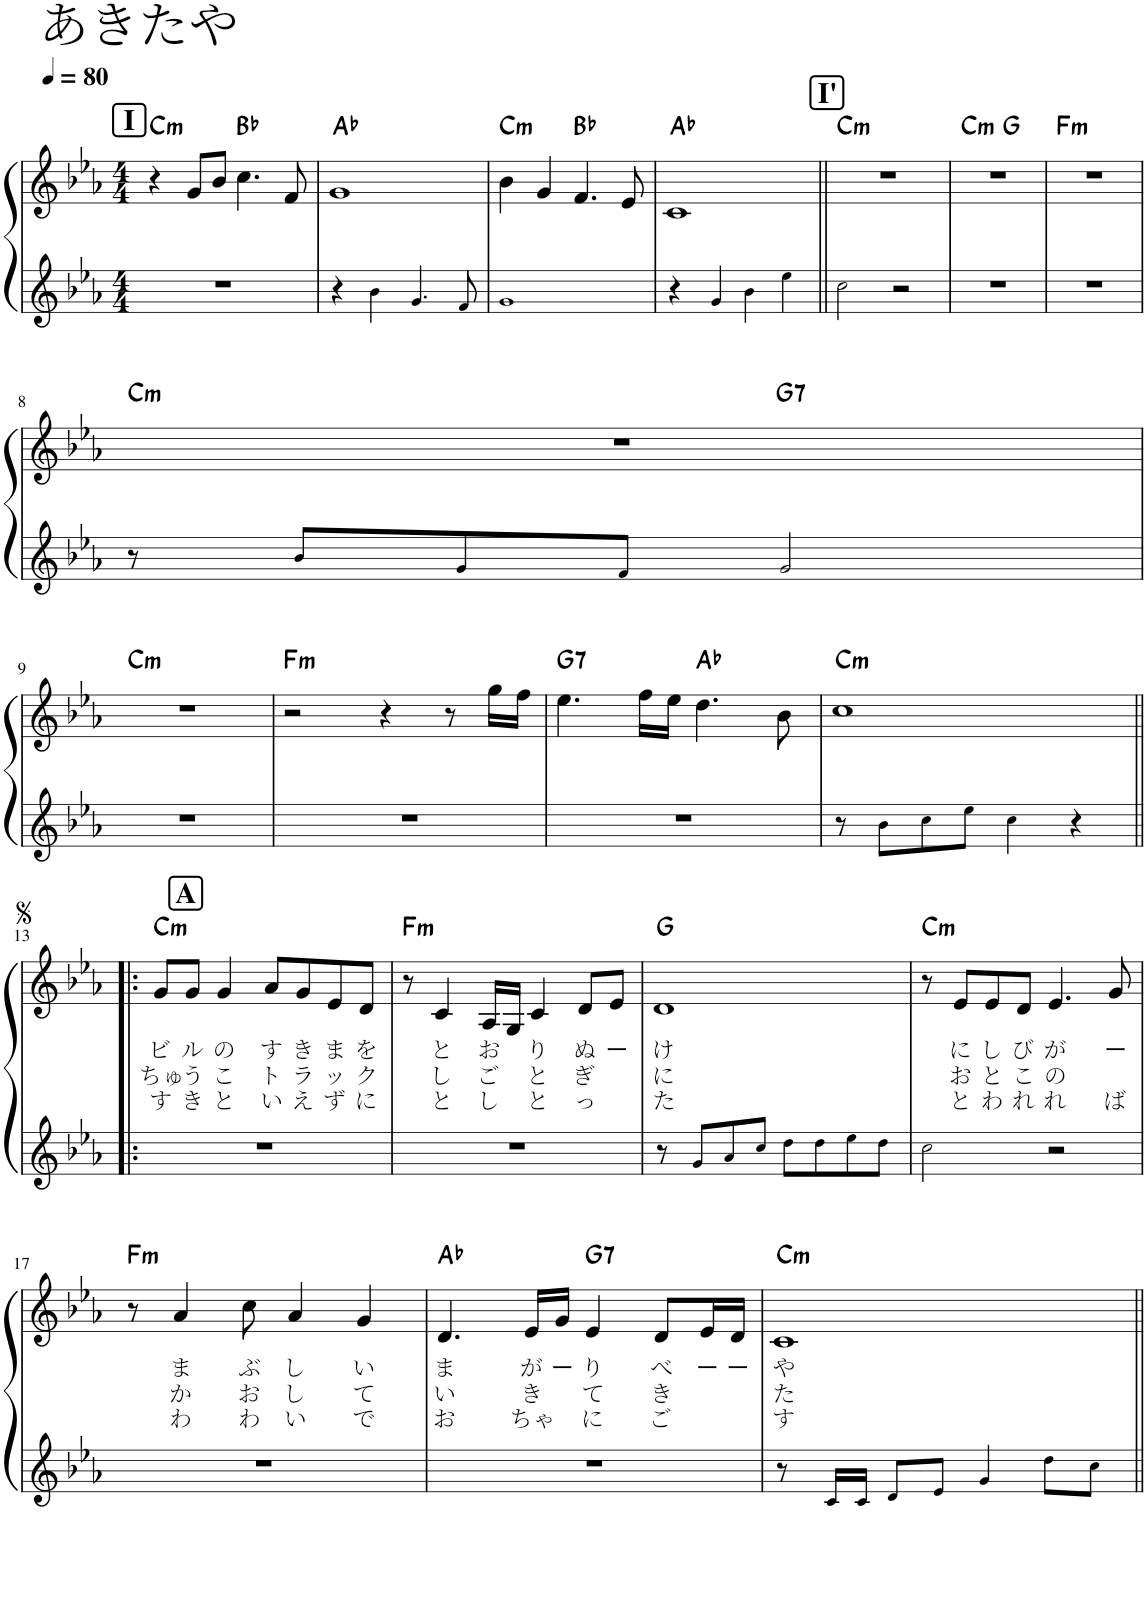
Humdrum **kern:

**kern	**kern	**text	**text	**text	**harte
*part1	*part1	*part1	*part1	*part1	*part1
*staff2	*staff1	*staff1	*staff1	*staff1	*
*I"Piano	*	*	*	*	*
*I'Pno.	*	*	*	*	*
*clefG2	*clefG2	*	*	*	*
*k[b-e-a-]	*k[b-e-a-]	*	*	*	*
*M4/4	*M4/4	*	*	*	*
*MM80	*MM80	*	*	*	*
!!LO:REH:place=s1:a:B:cj:fs=14:t=I
=1	=1	=1	=1	=1	=1
!	!	!	!	!	!LO:H:kt=m
1r	4r	.	.	.	C:min
.	8g/L	.	.	.	.
.	8b-/J	.	.	.	.
.	4.cc\	.	.	.	Bb:maj
.	8f/	.	.	.	.
=2	=2	=2	=2	=2	=2
4r	1g	.	.	.	Ab:maj
4b-!\	.	.	.	.	.
4.g!/	.	.	.	.	.
8f!/	.	.	.	.	.
=3	=3	=3	=3	=3	=3
!	!	!	!	!	!LO:H:kt=m
1g!	4b-\	.	.	.	C:min
.	4g/	.	.	.	.
.	4.f/	.	.	.	Bb:maj
.	8e-/	.	.	.	.
=4	=4	=4	=4	=4	=4
4r	1c	.	.	.	Ab:maj
4g!/	.	.	.	.	.
4b-!\	.	.	.	.	.
4ee-!\	.	.	.	.	.
!!LO:REH:place=s1:a:B:cj:fs=14:t=I'
=5||	=5||	=5||	=5||	=5||	=5||
!	!	!	!	!	!LO:H:kt=m
2cc!\	1r	.	.	.	C:min
2r	.	.	.	.	.
=6	=6	=6	=6	=6	=6
!	!	!	!	!	!LO:H:kt=m
*	*^	*	*	*	*
1r	1r	2ryy	.	.	.	C:min
.	.	2ryy	.	.	.	G:maj
=7	=7	=7	=7	=7	=7	=7
!	!	!	!	!	!	!LO:H:kt=m
*	*v	*v	*	*	*	*
1r	1r	.	.	.	F:min
!!LO:LB:g=z
=8	=8	=8	=8	=8	=8
!	!	!	!	!	!LO:H:kt=m
*	*^	*	*	*	*
8r	1r	2ryy	.	.	.	C:min
8b-!/L	.	.	.	.	.	.
8g!/	.	.	.	.	.	.
8f!/J	.	.	.	.	.	.
!	!	!	!	!	!	!LO:H:kt=7
2g!/	.	2ryy	.	.	.	G:7
!!LO:LB:g=z
=9	=9	=9	=9	=9	=9	=9
!	!	!	!	!	!	!LO:H:kt=m
*	*v	*v	*	*	*	*
1r	1r	.	.	.	C:min
=10	=10	=10	=10	=10	=10
!	!	!	!	!	!LO:H:kt=m
1r	2r	.	.	.	F:min
.	4r	.	.	.	.
.	8r	.	.	.	.
.	16gg\LL	.	.	.	.
.	16ff\JJ	.	.	.	.
=11	=11	=11	=11	=11	=11
!	!	!	!	!	!LO:H:kt=7
1r	4.ee-\	.	.	.	G:7
.	16ff\LL	.	.	.	.
.	16ee-\JJ	.	.	.	.
.	4.dd\	.	.	.	Ab:maj
.	8b-\	.	.	.	.
=12	=12	=12	=12	=12	=12
!	!	!	!	!	!LO:H:kt=m
8r	1cc	.	.	.	C:min
8b-!\L	.	.	.	.	.
8cc!\	.	.	.	.	.
8ee-!\J	.	.	.	.	.
4cc!\	.	.	.	.	.
4r	.	.	.	.	.
!!LO:LB:g=z
!!LO:REH:place=s1:a:B:cj:fs=14:t=A:qo=0.5
=13!|:	=13!|:	=13!|:	=13!|:	=13!|:	=13!|:
!	!	!LO:LY:b	!LO:LY:b	!LO:LY:b	!LO:H:kt=m
1r	8g/L	ビ	ちゅ	す	C:min
!	!	!LO:LY:b	!LO:LY:b	!LO:LY:b	!
.	8g/J	ル	う	き	.
!	!	!LO:LY:b	!LO:LY:b	!LO:LY:b	!
.	4g/	の	こ	と	.
!	!	!LO:LY:b	!LO:LY:b	!LO:LY:b	!
.	8a-/L	す	ト	い	.
!	!	!LO:LY:b	!LO:LY:b	!LO:LY:b	!
.	8g/	き	ラ	え	.
!	!	!LO:LY:b	!LO:LY:b	!LO:LY:b	!
.	8e-/	ま	ッ	ず	.
!	!	!LO:LY:b	!LO:LY:b	!LO:LY:b	!
.	8d/J	を	ク	に	.
=14	=14	=14	=14	=14	=14
!	!	!	!	!	!LO:H:kt=m
1r	8r	.	.	.	F:min
!	!	!LO:LY:b	!LO:LY:b	!LO:LY:b	!
.	4c/	と	し	と	.
!	!	!LO:LY:b	!LO:LY:b	!LO:LY:b	!
.	16A-/LL	お	ご	し	.
.	16G/JJ	.	.	.	.
!	!	!LO:LY:b	!LO:LY:b	!LO:LY:b	!
.	4c/	り	と	と	.
!	!	!LO:LY:b	!LO:LY:b	!LO:LY:b	!
.	8d/L	ぬ	ぎ	っ	.
!	!	!LO:LY:b	!	!	!
.	8e-/J	ー	.	.	.
=15	=15	=15	=15	=15	=15
!	!	!LO:LY:b	!LO:LY:b	!LO:LY:b	!
8r	1d	け	に	た	G:maj
8g!/L	.	.	.	.	.
8a-!/	.	.	.	.	.
8cc!/J	.	.	.	.	.
8dd!\L	.	.	.	.	.
8dd!\	.	.	.	.	.
8ee-!\	.	.	.	.	.
8dd!\J	.	.	.	.	.
=16	=16	=16	=16	=16	=16
!	!	!	!	!	!LO:H:kt=m
2cc!\	8r	.	.	.	C:min
!	!	!LO:LY:b	!LO:LY:b	!LO:LY:b	!
.	8e-/L	に	お	と	.
!	!	!LO:LY:b	!LO:LY:b	!LO:LY:b	!
.	8e-/	し	と	わ	.
!	!	!LO:LY:b	!LO:LY:b	!LO:LY:b	!
.	8d/J	び	こ	れ	.
!	!	!LO:LY:b	!LO:LY:b	!LO:LY:b	!
2r	4.e-/	が	の	れ	.
!	!	!LO:LY:b	!	!LO:LY:b	!
.	8g/	ー	.	ば	.
!!LO:LB:g=z
=17	=17	=17	=17	=17	=17
!	!	!	!	!	!LO:H:kt=m
1r	8r	.	.	.	F:min
!	!	!LO:LY:b	!LO:LY:b	!LO:LY:b	!
.	4a-/	ま	か	わ	.
!	!	!LO:LY:b	!LO:LY:b	!LO:LY:b	!
.	8cc\	ぶ	お	わ	.
!	!	!LO:LY:b	!LO:LY:b	!LO:LY:b	!
.	4a-/	し	し	い	.
!	!	!LO:LY:b	!LO:LY:b	!LO:LY:b	!
.	4g/	い	て	で	.
=18	=18	=18	=18	=18	=18
!	!	!LO:LY:b	!LO:LY:b	!LO:LY:b	!
1r	4.d/	ま	い	お	Ab:maj
!	!	!LO:LY:b	!LO:LY:b	!LO:LY:b	!
.	16e-/LL	が	き	ちゃ	.
!	!	!LO:LY:b	!	!	!
.	16g/JJ	ー	.	.	.
!	!	!LO:LY:b	!LO:LY:b	!LO:LY:b	!LO:H:kt=7
.	4e-/	り	て	に	G:7
!	!	!LO:LY:b	!LO:LY:b	!LO:LY:b	!
.	8d/L	べ	き	ご	.
!	!	!LO:LY:b	!	!	!
.	16e-/L	ー	.	.	.
!	!	!LO:LY:b	!	!	!
.	16d/JJ	ー	.	.	.
=19	=19	=19	=19	=19	=19
!	!	!LO:LY:b	!LO:LY:b	!LO:LY:b	!LO:H:kt=m
8r	1c	や	た	す	C:min
16c!/LL	.	.	.	.	.
16c!/JJ	.	.	.	.	.
8d!/L	.	.	.	.	.
8e-!/J	.	.	.	.	.
4g!/	.	.	.	.	.
8dd!\L	.	.	.	.	.
8cc!\J	.	.	.	.	.
=||	=||	=||	=||	=||	=||
*-	*-	*-	*-	*-	*-
